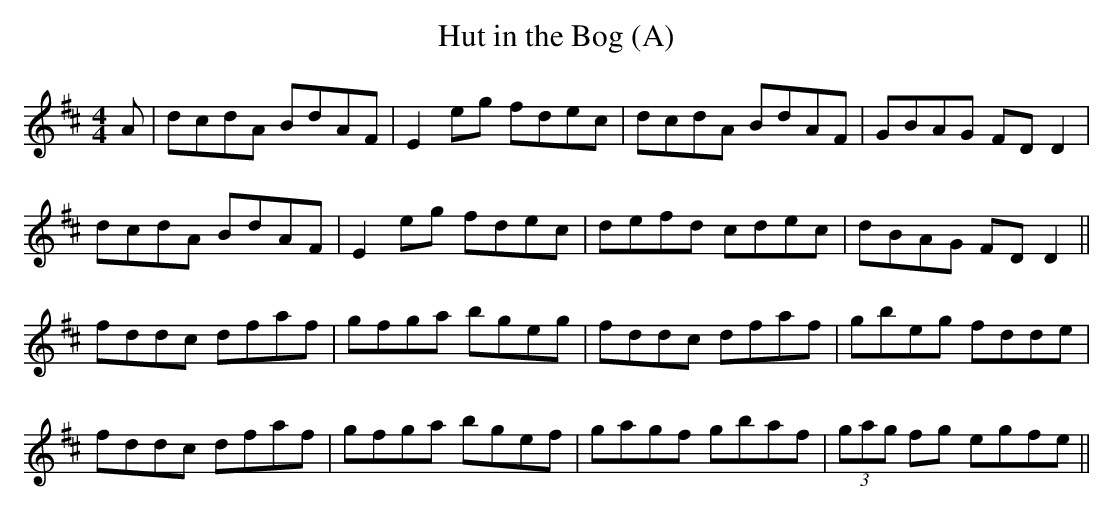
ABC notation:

X:1
T: Hut in the Bog (A)
M: 4/4
L: 1/8
K: D
A |dcdA BdAF |E2 eg fdec |dcdA BdAF |GBAG FD D2 |
dcdA BdAF | E2 eg fdec | defd cdec |dBAG FD D2 ||
fddc dfaf | gfga bgeg | fddc dfaf |gbeg fdde |
fddc dfaf | gfga bgef | gagf gbaf |(3gag fg egfe ||
